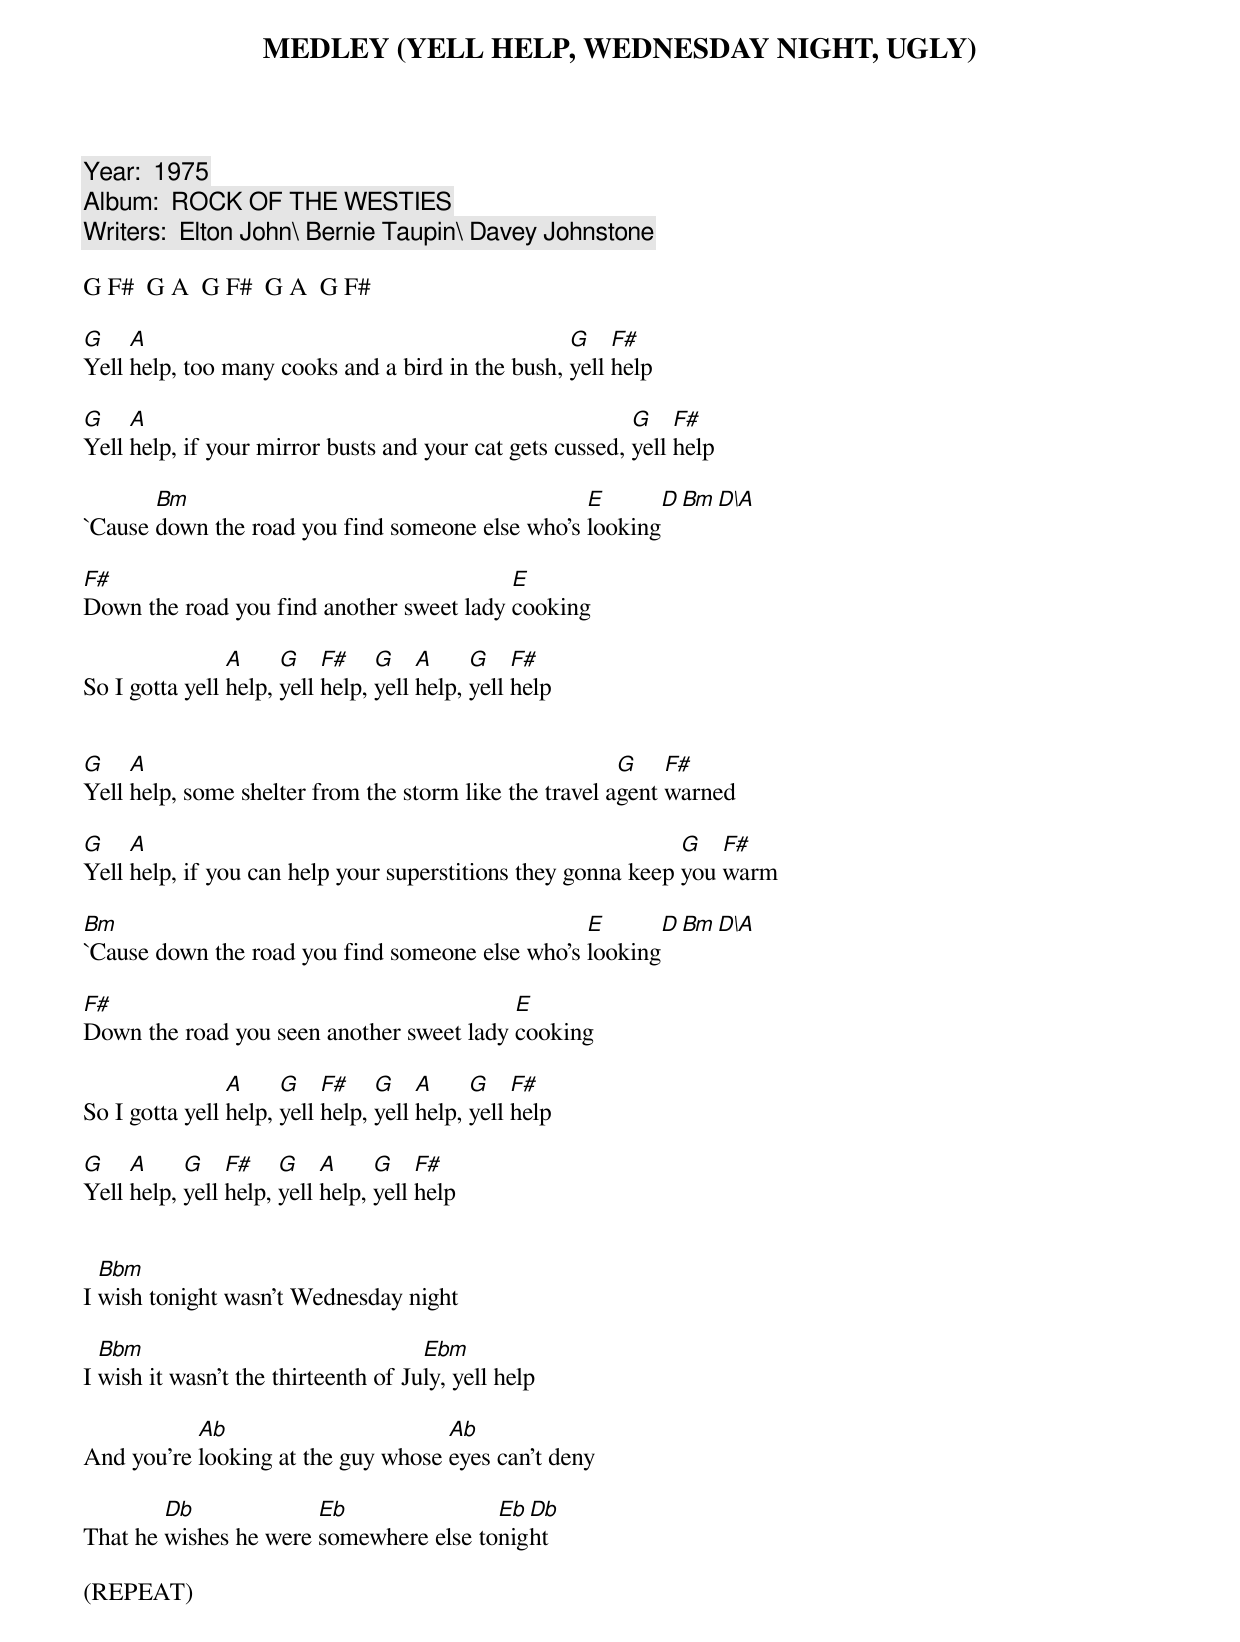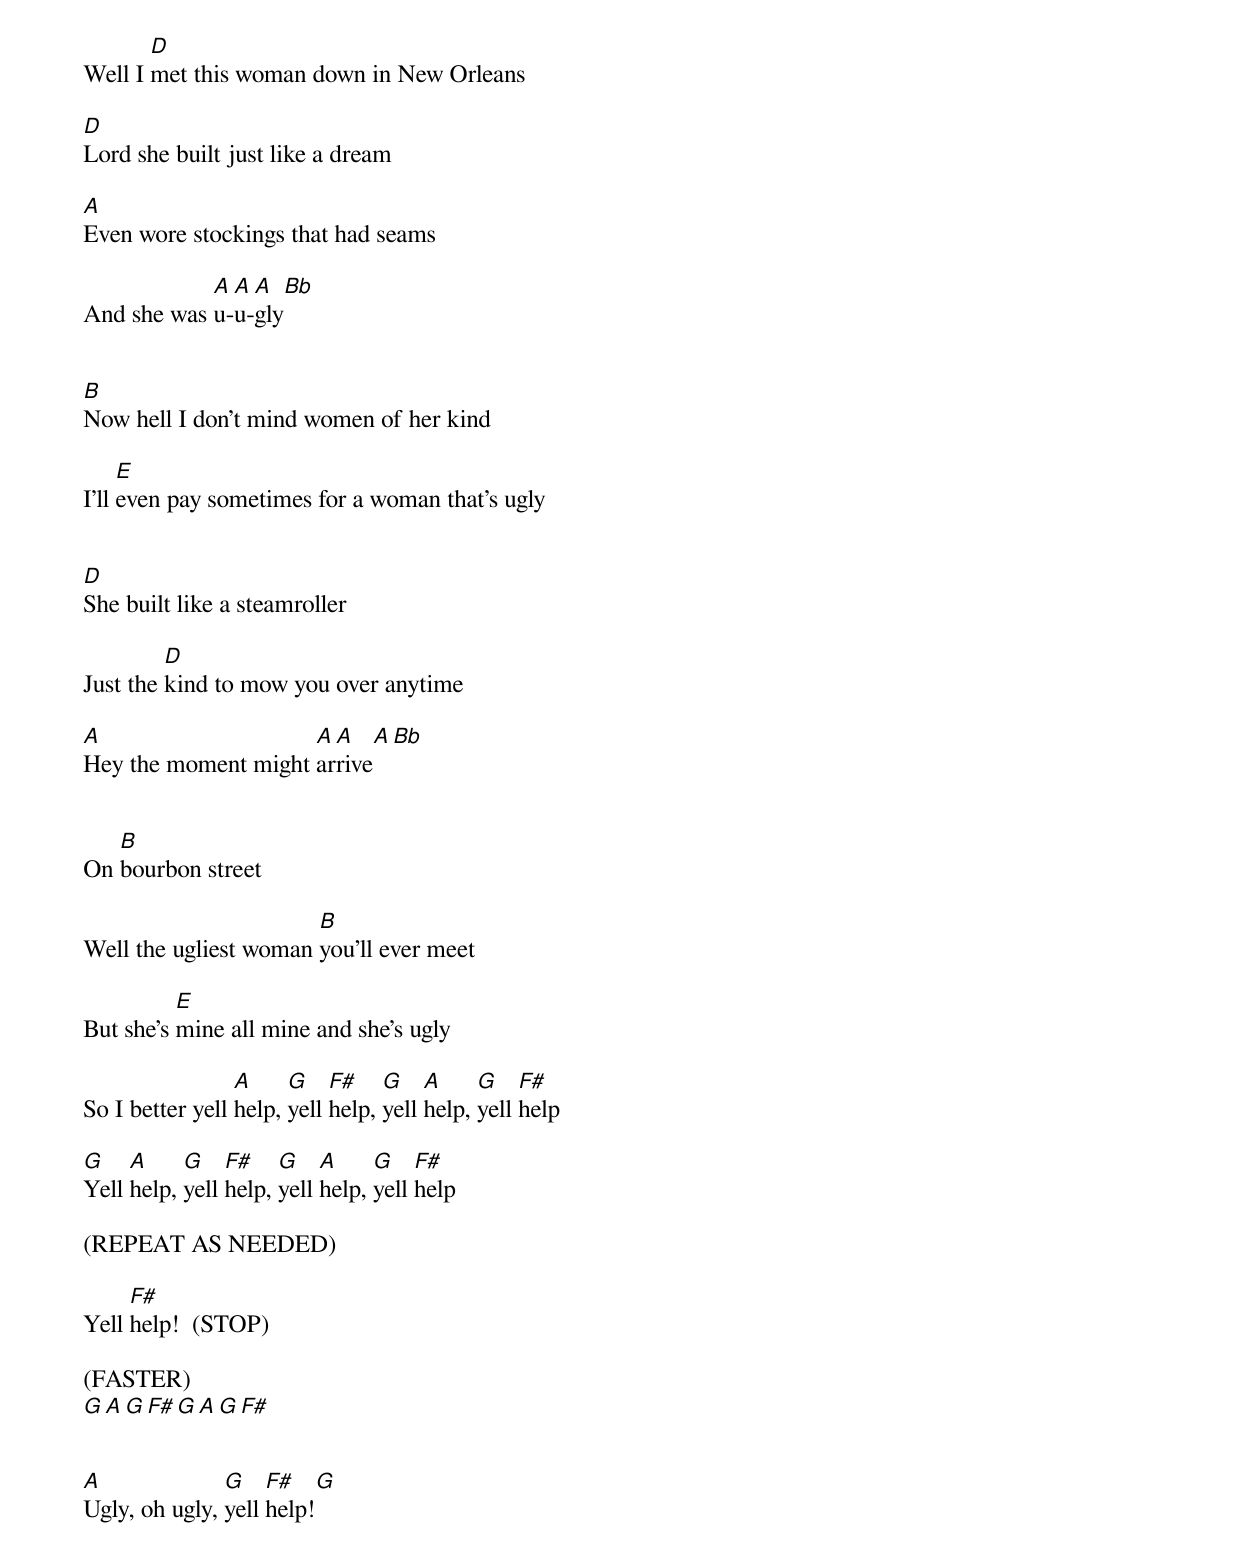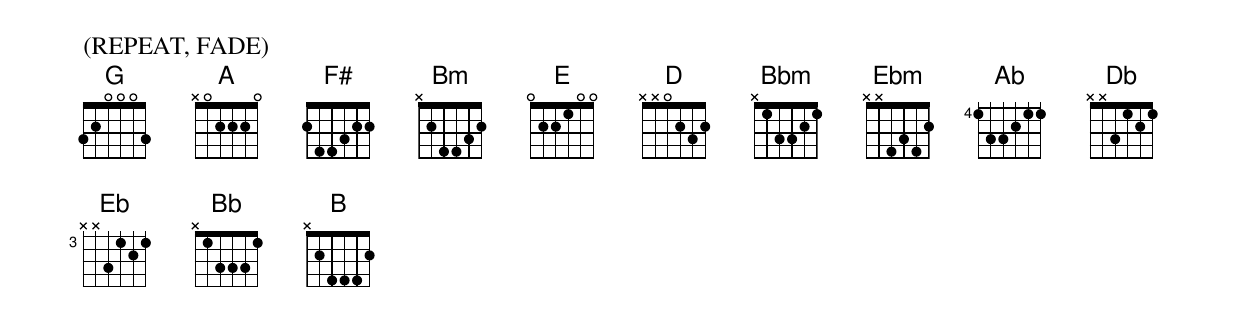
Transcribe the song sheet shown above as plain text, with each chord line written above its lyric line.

MEDLEY (YELL HELP, WEDNESDAY NIGHT, UGLY)

Year:  1975
Album:  ROCK OF THE WESTIES
Writers:  Elton John\ Bernie Taupin\ Davey Johnstone

G F#  G A  G F#  G A  G F#

G    A                                            G    F#
Yell help, too many cooks and a bird in the bush, yell help

G    A                                                    G    F#
Yell help, if your mirror busts and your cat gets cussed, yell help

       Bm                                        E      D  Bm  D\A
`Cause down the road you find someone else who's looking

F#                                        E
Down the road you find another sweet lady cooking

                A     G    F#    G    A     G    F#
So I gotta yell help, yell help, yell help, yell help


G    A                                                  G    F#
Yell help, some shelter from the storm like the travel agent warned

G    A                                                        G   F#
Yell help, if you can help your superstitions they gonna keep you warm

Bm                                               E      D  Bm D\A
`Cause down the road you find someone else who's looking

F#                                        E
Down the road you seen another sweet lady cooking

                A     G    F#    G    A     G    F#
So I gotta yell help, yell help, yell help, yell help

G    A     G    F#    G    A     G    F#
Yell help, yell help, yell help, yell help


  Bbm
I wish tonight wasn't Wednesday night

  Bbm                                Ebm
I wish it wasn't the thirteenth of July, yell help

           Ab                       Ab
And you're looking at the guy whose eyes can't deny

        Db             Eb               Eb Db
That he wishes he were somewhere else tonight

(REPEAT)


       D
Well I met this woman down in New Orleans

D
Lord she built just like a dream

A
Even wore stockings that had seams

            A A A  Bb
And she was u-u-gly


B
Now hell I don't mind women of her kind

     E
I'll even pay sometimes for a woman that's ugly


D
She built like a steamroller

         D
Just the kind to mow you over anytime

A                    A A   A Bb
Hey the moment might arrive


   B
On bourbon street

                       B
Well the ugliest woman you'll ever meet

          E
But she's mine all mine and she's ugly

                 A     G    F#    G    A     G    F#
So I better yell help, yell help, yell help, yell help

G    A     G    F#    G    A     G    F#
Yell help, yell help, yell help, yell help

(REPEAT AS NEEDED)

     F#
Yell help!  (STOP)

(FASTER)
G    A     G    F#   G    A     G    F#


A              G    F#   G
Ugly, oh ugly, yell help!

(REPEAT, FADE)
